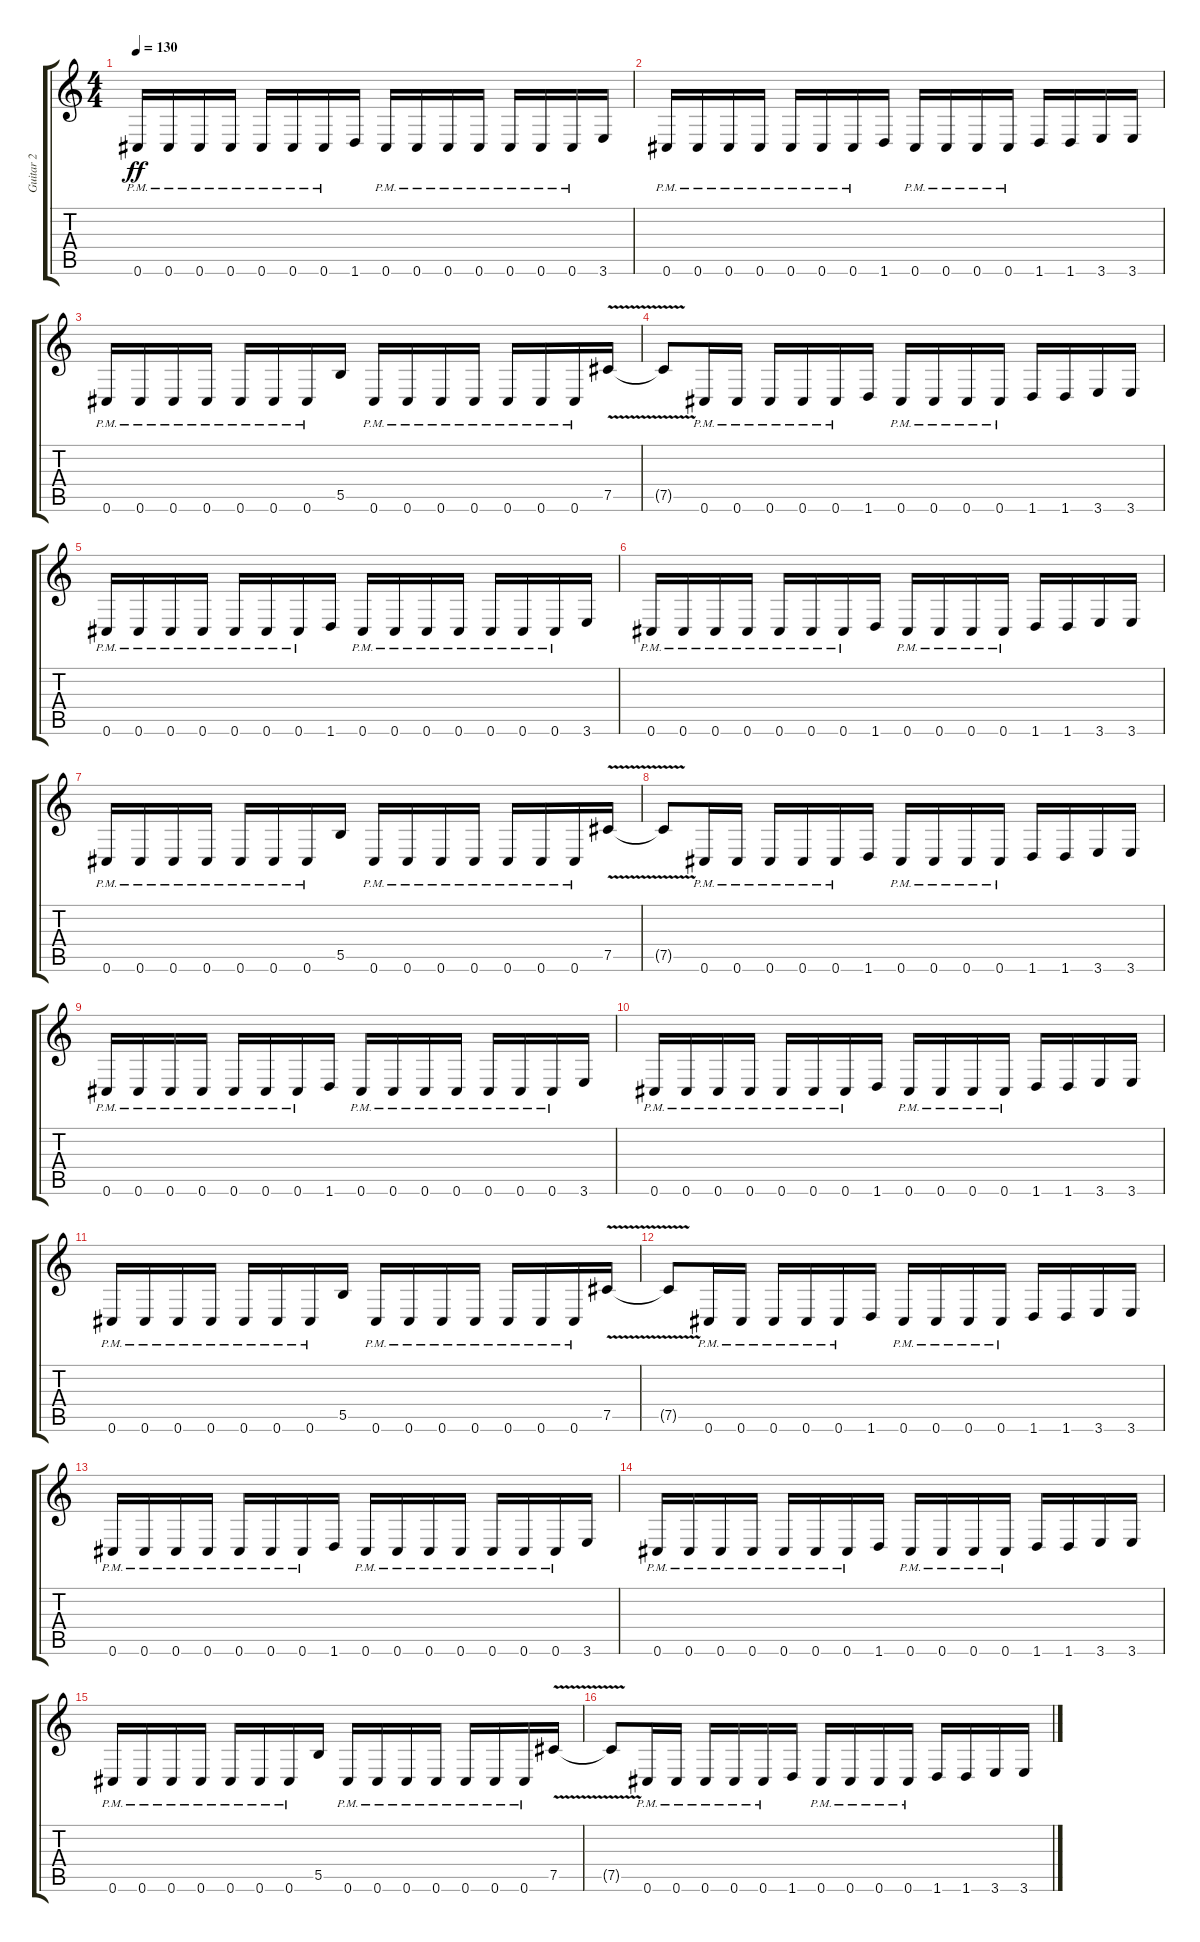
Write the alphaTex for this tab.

\track ("Guitar 2" "Guitar 2") {instrument distortionguitar}
\staff {score tabs}
\tuning (Db4 Ab3 E3 B2 Gb2 Db2) {hide}
\ts (4 4)
\tempo 130
\clef g2
\ks c
0.6{pm}.16{dy ff} 0.6{pm}.16 0.6{pm}.16 0.6{pm}.16 0.6{pm}.16 0.6{pm}.16 0.6{pm}.16 1.6.16 0.6{pm}.16 0.6{pm}.16 0.6{pm}.16 0.6{pm}.16 0.6{pm}.16 0.6{pm}.16 0.6{pm}.16 3.6.16 |
0.6{pm}.16 0.6{pm}.16 0.6{pm}.16 0.6{pm}.16 0.6{pm}.16 0.6{pm}.16 0.6{pm}.16 1.6.16 0.6{pm}.16 0.6{pm}.16 0.6{pm}.16 0.6{pm}.16 1.6.16 1.6.16 3.6.16 3.6.16 |
0.6{pm}.16 0.6{pm}.16 0.6{pm}.16 0.6{pm}.16 0.6{pm}.16 0.6{pm}.16 0.6{pm}.16 5.5.16 0.6{pm}.16 0.6{pm}.16 0.6{pm}.16 0.6{pm}.16 0.6{pm}.16 0.6{pm}.16 0.6{pm}.16 7.5{v}.16 |
7.5{t}.8 0.6{pm}.16 0.6{pm}.16 0.6{pm}.16 0.6{pm}.16 0.6{pm}.16 1.6.16 0.6{pm}.16 0.6{pm}.16 0.6{pm}.16 0.6{pm}.16 1.6.16 1.6.16 3.6.16 3.6.16 |
0.6{pm}.16 0.6{pm}.16 0.6{pm}.16 0.6{pm}.16 0.6{pm}.16 0.6{pm}.16 0.6{pm}.16 1.6.16 0.6{pm}.16 0.6{pm}.16 0.6{pm}.16 0.6{pm}.16 0.6{pm}.16 0.6{pm}.16 0.6{pm}.16 3.6.16 |
0.6{pm}.16 0.6{pm}.16 0.6{pm}.16 0.6{pm}.16 0.6{pm}.16 0.6{pm}.16 0.6{pm}.16 1.6.16 0.6{pm}.16 0.6{pm}.16 0.6{pm}.16 0.6{pm}.16 1.6.16 1.6.16 3.6.16 3.6.16 |
0.6{pm}.16 0.6{pm}.16 0.6{pm}.16 0.6{pm}.16 0.6{pm}.16 0.6{pm}.16 0.6{pm}.16 5.5.16 0.6{pm}.16 0.6{pm}.16 0.6{pm}.16 0.6{pm}.16 0.6{pm}.16 0.6{pm}.16 0.6{pm}.16 7.5{v}.16 |
7.5{t}.8 0.6{pm}.16 0.6{pm}.16 0.6{pm}.16 0.6{pm}.16 0.6{pm}.16 1.6.16 0.6{pm}.16 0.6{pm}.16 0.6{pm}.16 0.6{pm}.16 1.6.16 1.6.16 3.6.16 3.6.16 |
0.6{pm}.16 0.6{pm}.16 0.6{pm}.16 0.6{pm}.16 0.6{pm}.16 0.6{pm}.16 0.6{pm}.16 1.6.16 0.6{pm}.16 0.6{pm}.16 0.6{pm}.16 0.6{pm}.16 0.6{pm}.16 0.6{pm}.16 0.6{pm}.16 3.6.16 |
0.6{pm}.16 0.6{pm}.16 0.6{pm}.16 0.6{pm}.16 0.6{pm}.16 0.6{pm}.16 0.6{pm}.16 1.6.16 0.6{pm}.16 0.6{pm}.16 0.6{pm}.16 0.6{pm}.16 1.6.16 1.6.16 3.6.16 3.6.16 |
0.6{pm}.16 0.6{pm}.16 0.6{pm}.16 0.6{pm}.16 0.6{pm}.16 0.6{pm}.16 0.6{pm}.16 5.5.16 0.6{pm}.16 0.6{pm}.16 0.6{pm}.16 0.6{pm}.16 0.6{pm}.16 0.6{pm}.16 0.6{pm}.16 7.5{v}.16 |
7.5{t}.8 0.6{pm}.16 0.6{pm}.16 0.6{pm}.16 0.6{pm}.16 0.6{pm}.16 1.6.16 0.6{pm}.16 0.6{pm}.16 0.6{pm}.16 0.6{pm}.16 1.6.16 1.6.16 3.6.16 3.6.16 |
0.6{pm}.16 0.6{pm}.16 0.6{pm}.16 0.6{pm}.16 0.6{pm}.16 0.6{pm}.16 0.6{pm}.16 1.6.16 0.6{pm}.16 0.6{pm}.16 0.6{pm}.16 0.6{pm}.16 0.6{pm}.16 0.6{pm}.16 0.6{pm}.16 3.6.16 |
0.6{pm}.16 0.6{pm}.16 0.6{pm}.16 0.6{pm}.16 0.6{pm}.16 0.6{pm}.16 0.6{pm}.16 1.6.16 0.6{pm}.16 0.6{pm}.16 0.6{pm}.16 0.6{pm}.16 1.6.16 1.6.16 3.6.16 3.6.16 |
0.6{pm}.16 0.6{pm}.16 0.6{pm}.16 0.6{pm}.16 0.6{pm}.16 0.6{pm}.16 0.6{pm}.16 5.5.16 0.6{pm}.16 0.6{pm}.16 0.6{pm}.16 0.6{pm}.16 0.6{pm}.16 0.6{pm}.16 0.6{pm}.16 7.5{v}.16 |
7.5{t}.8 0.6{pm}.16 0.6{pm}.16 0.6{pm}.16 0.6{pm}.16 0.6{pm}.16 1.6.16 0.6{pm}.16 0.6{pm}.16 0.6{pm}.16 0.6{pm}.16 1.6.16 1.6.16 3.6.16 3.6.16
